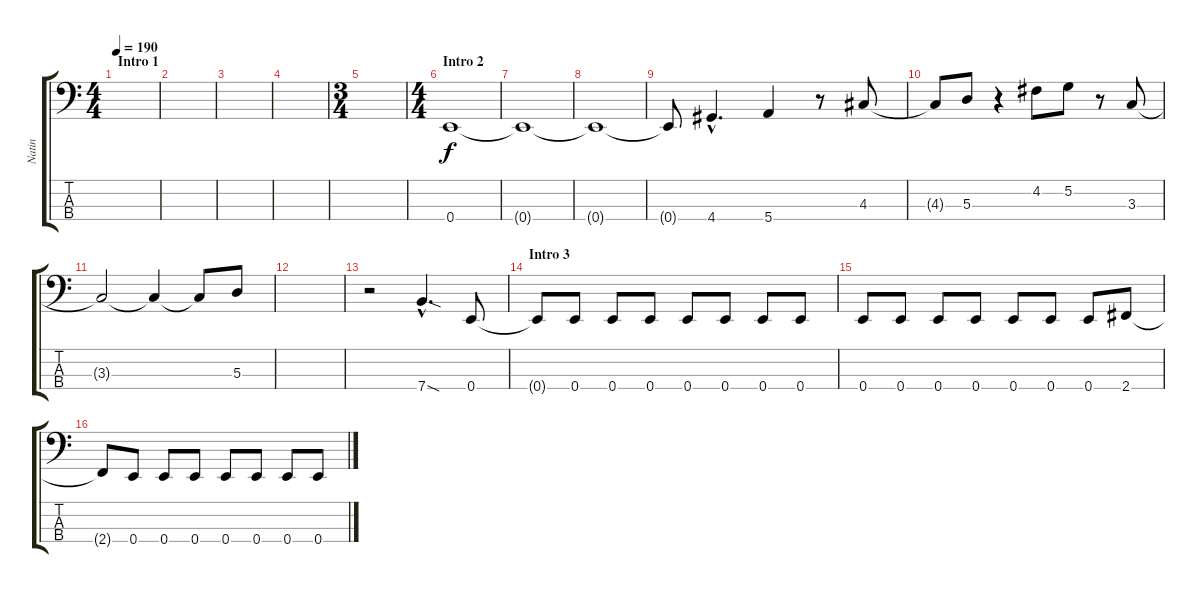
\track ("Natin" "Natin") {instrument electricbasspick}
\staff {score tabs}
\tuning (G2 D2 A1 E1) {hide}
\ts (4 4)
\section ("" "Intro 1")
\tempo 190
\clef f4
\ks c
|
|
|
|
\ts (3 4)
|
\ts (4 4)
\section ("" "Intro 2")
0.4.1 |
0.4{t}.1 |
0.4{t}.1 |
0.4{t}.8 4.4{hac}.4{d} 5.4.4 r.8 4.3.8 |
4.3{t}.8 5.3.8 r.4 4.2.8 5.2.8 r.8 3.3.8 |
3.3{t}.2 3.3{t}.4 3.3{t}.8 5.3.8 |
|
r.2 7.4{sod hac}.4{d} 0.4.8 |
\section ("" "Intro 3")
0.4{t}.8 0.4.8 0.4.8 0.4.8 0.4.8 0.4.8 0.4.8 0.4.8 |
0.4.8 0.4.8 0.4.8 0.4.8 0.4.8 0.4.8 0.4.8 2.4.8 |
2.4{t}.8 0.4.8 0.4.8 0.4.8 0.4.8 0.4.8 0.4.8 0.4.8
